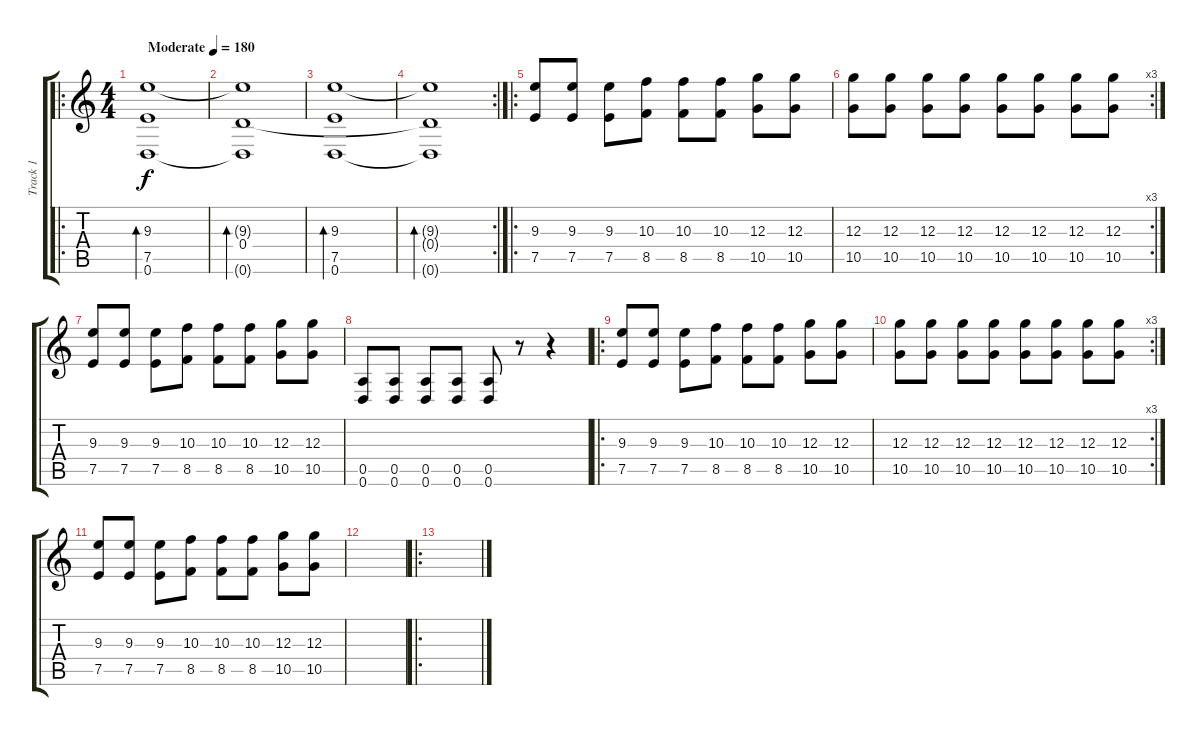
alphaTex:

\track ("Track 1" "Track 1") {instrument electricguitarclean}
\staff {score tabs}
\tuning (E4 B3 G3 D3 A2 D2) {hide}
\ro
\ts (4 4)
\tempo (180 "Moderate")
\clef g2
\ks c
(9.3 7.5 0.6).1{bd 60 dy f instrument electricguitarclean} |
(9.3{t} 0.4 0.6{t}).1{bd 480} |
(9.3 7.5 0.6).1{bd 120} |
\rc 2
(9.3{t} 0.4{t} 0.6{t}).1{bd 480} |
\ro
(9.3 7.5).8 (9.3 7.5).8 (9.3 7.5).8 (10.3 8.5).8 (10.3 8.5).8 (10.3 8.5).8 (12.3 10.5).8 (12.3 10.5).8 |
\rc 3
(12.3 10.5).8 (12.3 10.5).8 (12.3 10.5).8 (12.3 10.5).8 (12.3 10.5).8 (12.3 10.5).8 (12.3 10.5).8 (12.3 10.5).8 |
(9.3 7.5).8 (9.3 7.5).8 (9.3 7.5).8 (10.3 8.5).8 (10.3 8.5).8 (10.3 8.5).8 (12.3 10.5).8 (12.3 10.5).8 |
(0.5 0.6).8 (0.5 0.6).8 (0.5 0.6).8 (0.5 0.6).8 (0.5 0.6).8 r.8 r.4 |
\ro
(9.3 7.5).8 (9.3 7.5).8 (9.3 7.5).8 (10.3 8.5).8 (10.3 8.5).8 (10.3 8.5).8 (12.3 10.5).8 (12.3 10.5).8 |
\rc 3
(12.3 10.5).8 (12.3 10.5).8 (12.3 10.5).8 (12.3 10.5).8 (12.3 10.5).8 (12.3 10.5).8 (12.3 10.5).8 (12.3 10.5).8 |
(9.3 7.5).8 (9.3 7.5).8 (9.3 7.5).8 (10.3 8.5).8 (10.3 8.5).8 (10.3 8.5).8 (12.3 10.5).8 (12.3 10.5).8 |
|
\ro
